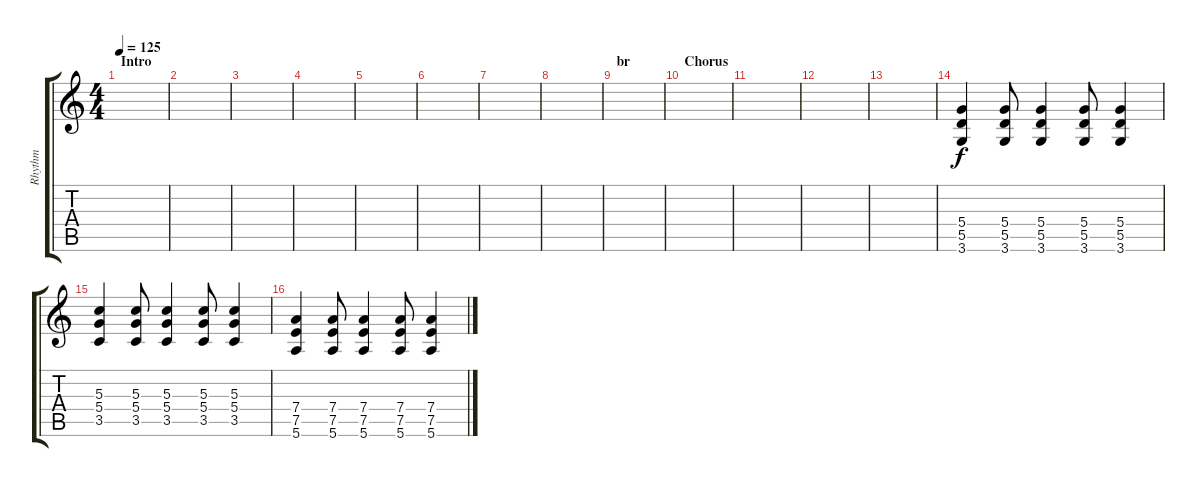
\track ("Rhythm" "Rhythm") {instrument distortionguitar}
\staff {score tabs}
\tuning (E4 B3 G3 D3 A2 E2) {hide}
\ts (4 4)
\section ("" "Intro")
\tempo 125
\clef g2
\ks c
|
|
|
|
|
|
|
|
\section ("" "br")
|
\section ("" "Chorus")
|
|
|
|
(5.4 5.5 3.6).4 (5.4 5.5 3.6).8 (5.4 5.5 3.6).4 (5.4 5.5 3.6).8 (5.4 5.5 3.6).4 |
(5.3 5.4 3.5).4 (5.3 5.4 3.5).8 (5.3 5.4 3.5).4 (5.3 5.4 3.5).8 (5.3 5.4 3.5).4 |
(7.4 7.5 5.6).4 (7.4 7.5 5.6).8 (7.4 7.5 5.6).4 (7.4 7.5 5.6).8 (7.4 7.5 5.6).4
